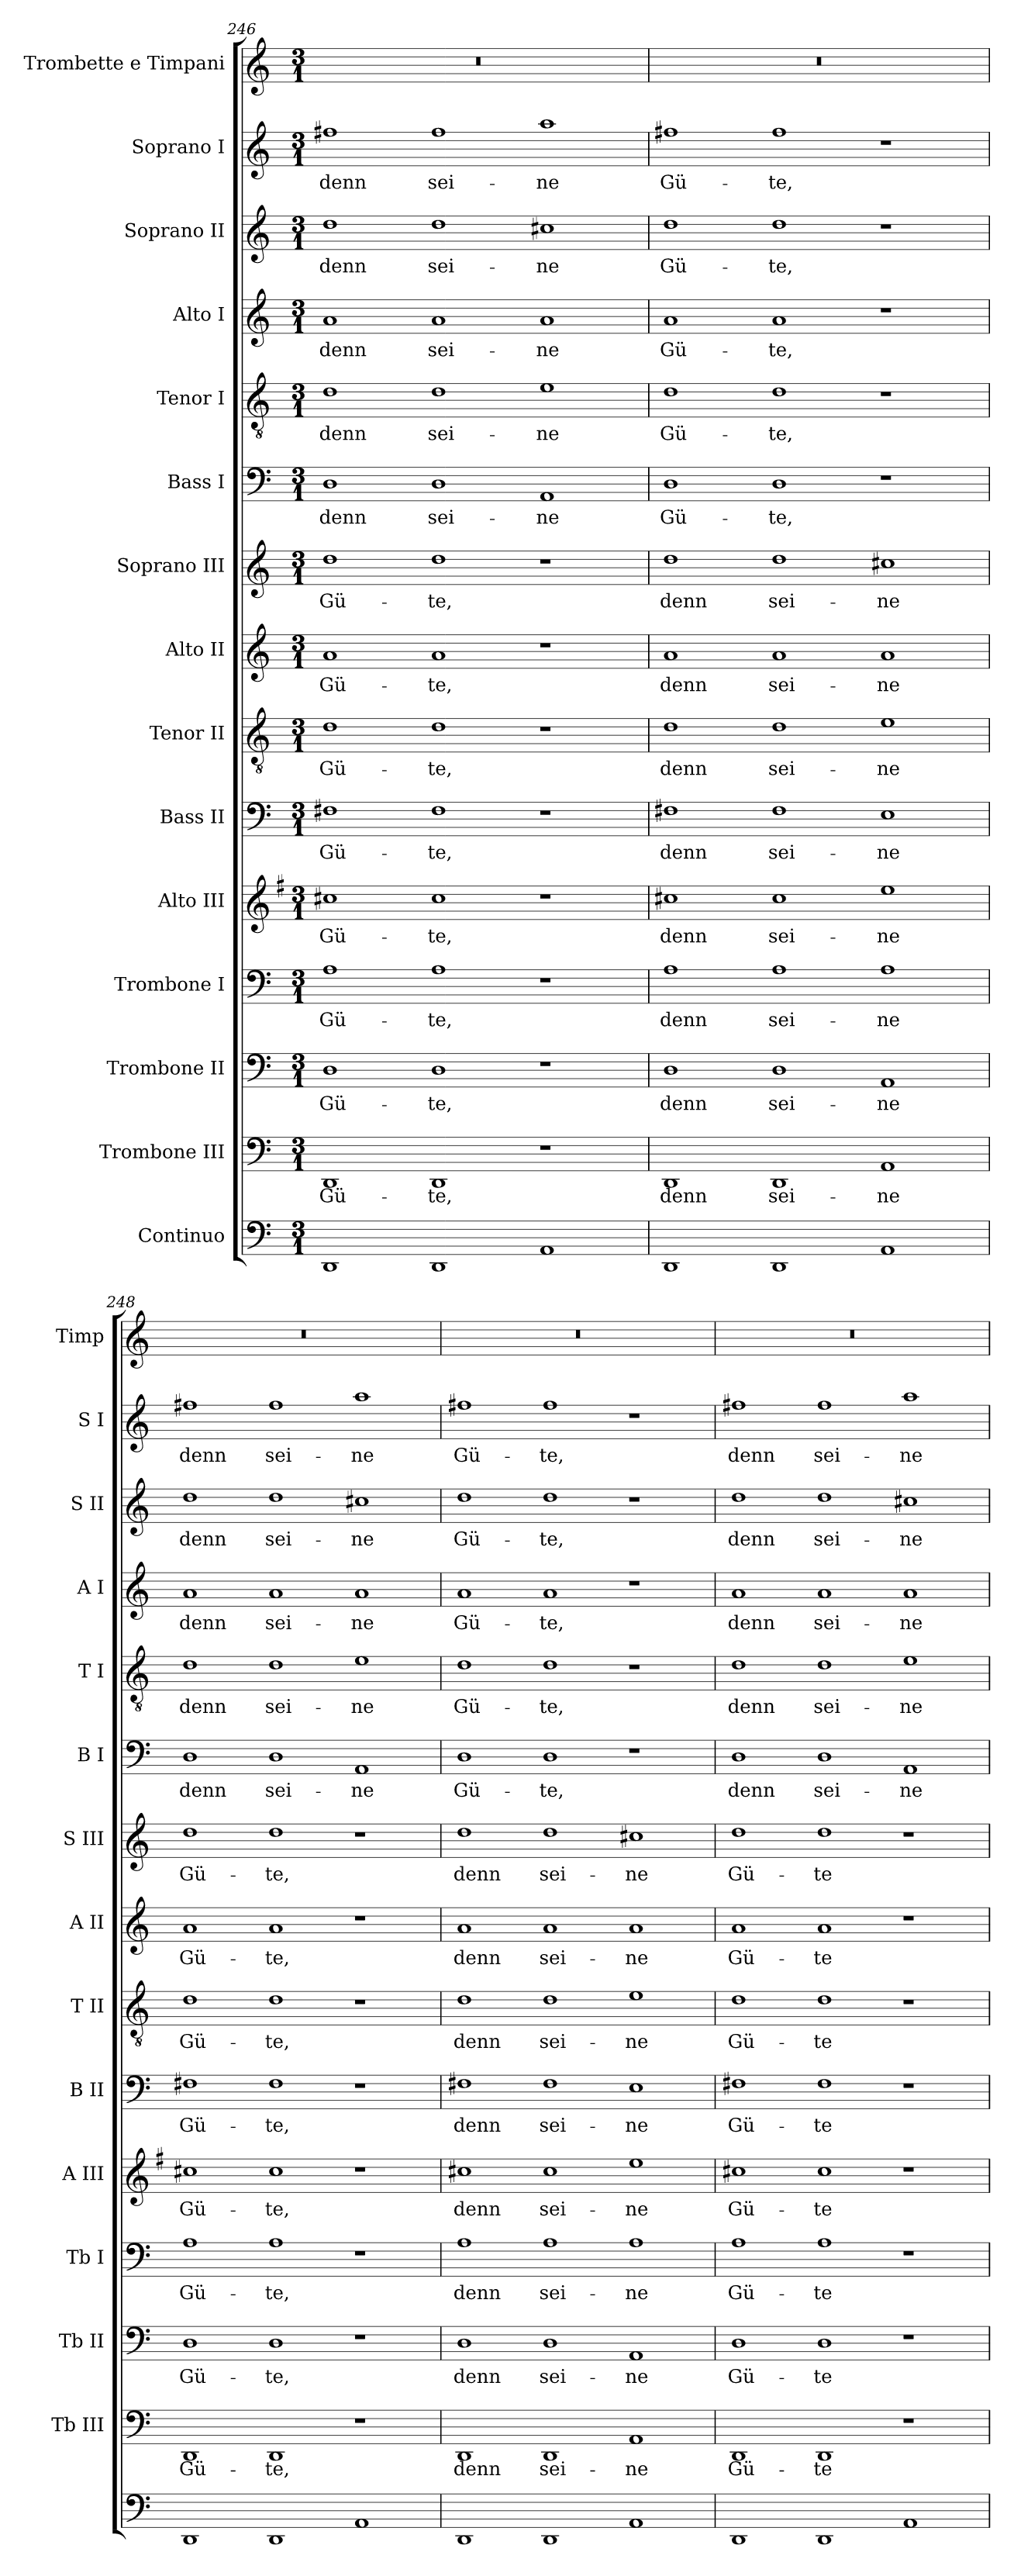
**kern	**kern	**text	**kern	**text	**kern	**text	**kern	**text	**kern	**text	**kern	**text	**kern	**text	**kern	**text	**kern	**text	**kern	**text	**kern	**text	**kern	**text	**kern	**text	**kern
*part15	*part14	*part14	*part13	*part13	*part12	*part12	*part11	*part11	*part10	*part10	*part9	*part9	*part8	*part8	*part7	*part7	*part6	*part6	*part5	*part5	*part4	*part4	*part3	*part3	*part2	*part2	*part1
*staff15	*staff14	*staff14	*staff13	*staff13	*staff12	*staff12	*staff11	*staff11	*staff10	*staff10	*staff9	*staff9	*staff8	*staff8	*staff7	*staff7	*staff6	*staff6	*staff5	*staff5	*staff4	*staff4	*staff3	*staff3	*staff2	*staff2	*staff1
*I"Continuo	*I"Trombone III	*	*I"Trombone II	*	*I"Trombone I	*	*I"Alto III	*	*I"Bass II	*	*I"Tenor II	*	*I"Alto II	*	*I"Soprano III	*	*I"Bass I	*	*I"Tenor I	*	*I"Alto I	*	*I"Soprano II	*	*I"Soprano I	*	*I"Trombette  e Timpani
*	*I'Tb III	*	*I'Tb II	*	*I'Tb I	*	*I'A III	*	*I'B II	*	*I'T II	*	*I'A II	*	*I'S III	*	*I'B I	*	*I'T I	*	*I'A I	*	*I'S II	*	*I'S I	*	*I'Timp
*clefF4	*clefF4	*	*clefF4	*	*clefF4	*	*clefG2	*	*clefF4	*	*clefGv2	*	*clefG2	*	*clefG2	*	*clefF4	*	*clefGv2	*	*clefG2	*	*clefG2	*	*clefG2	*	*clefG2
*	*	*	*	*	*	*	*ITrd4c7	*	*	*	*	*	*	*	*	*	*	*	*	*	*	*	*	*	*	*	*
*k[]	*k[]	*	*k[]	*	*k[]	*	*k[]	*	*k[]	*	*k[]	*	*k[]	*	*k[]	*	*k[]	*	*k[]	*	*k[]	*	*k[]	*	*k[]	*	*k[]
*C:	*C:	*	*C:	*	*C:	*	*C:	*	*C:	*	*C:	*	*C:	*	*C:	*	*C:	*	*C:	*	*C:	*	*C:	*	*C:	*	*C:
*M3/1	*M3/1	*	*M3/1	*	*M3/1	*	*M3/1	*	*M3/1	*	*M3/1	*	*M3/1	*	*M3/1	*	*M3/1	*	*M3/1	*	*M3/1	*	*M3/1	*	*M3/1	*	*M3/1
=246	=246	=246	=246	=246	=246	=246	=246	=246	=246	=246	=246	=246	=246	=246	=246	=246	=246	=246	=246	=246	=246	=246	=246	=246	=246	=246	=246
!	!	!LO:LY:b	!	!LO:LY:b	!	!LO:LY:b	!	!LO:LY:b	!	!LO:LY:b	!	!LO:LY:b	!	!LO:LY:b	!	!LO:LY:b	!	!LO:LY:b	!	!LO:LY:b	!	!LO:LY:b	!	!LO:LY:b	!	!LO:LY:b	!LO:N:vis=0
1DD	1DD	Gü-	1D	Gü-	1A	Gü-	1f#X	Gü-	1F#X	Gü-	1d	Gü-	1a	Gü-	1dd	Gü-	1D	denn	1d	denn	1a	denn	1dd	denn	1ff#X	denn	0.r
!	!	!LO:LY:b	!	!LO:LY:b	!	!LO:LY:b	!	!LO:LY:b	!	!LO:LY:b	!	!LO:LY:b	!	!LO:LY:b	!	!LO:LY:b	!	!LO:LY:b	!	!LO:LY:b	!	!LO:LY:b	!	!LO:LY:b	!	!LO:LY:b	!
1DD	1DD	-te,	1D	-te,	1A	-te,	1f#	-te,	1F#	-te,	1d	-te,	1a	-te,	1dd	-te,	1D	sei-	1d	sei-	1a	sei-	1dd	sei-	1ff#	sei-	.
!	!	!	!	!	!	!	!	!	!	!	!	!	!	!	!	!	!	!LO:LY:b	!	!LO:LY:b	!	!LO:LY:b	!	!LO:LY:b	!	!LO:LY:b	!
1AA	1r	.	1r	.	1r	.	1r	.	1r	.	1r	.	1r	.	1r	.	1AA	-ne	1e	-ne	1a	-ne	1cc#X	-ne	1aa	-ne	.
=247	=247	=247	=247	=247	=247	=247	=247	=247	=247	=247	=247	=247	=247	=247	=247	=247	=247	=247	=247	=247	=247	=247	=247	=247	=247	=247	=247
!	!	!LO:LY:b	!	!LO:LY:b	!	!LO:LY:b	!	!LO:LY:b	!	!LO:LY:b	!	!LO:LY:b	!	!LO:LY:b	!	!LO:LY:b	!	!LO:LY:b	!	!LO:LY:b	!	!LO:LY:b	!	!LO:LY:b	!	!LO:LY:b	!LO:N:vis=0
1DD	1DD	denn	1D	denn	1A	denn	1f#X	denn	1F#X	denn	1d	denn	1a	denn	1dd	denn	1D	Gü-	1d	Gü-	1a	Gü-	1dd	Gü-	1ff#X	Gü-	0.r
!	!	!LO:LY:b	!	!LO:LY:b	!	!LO:LY:b	!	!LO:LY:b	!	!LO:LY:b	!	!LO:LY:b	!	!LO:LY:b	!	!LO:LY:b	!	!LO:LY:b	!	!LO:LY:b	!	!LO:LY:b	!	!LO:LY:b	!	!LO:LY:b	!
1DD	1DD	sei-	1D	sei-	1A	sei-	1f#	sei-	1F#	sei-	1d	sei-	1a	sei-	1dd	sei-	1D	-te,	1d	-te,	1a	-te,	1dd	-te,	1ff#	-te,	.
!	!	!LO:LY:b	!	!LO:LY:b	!	!LO:LY:b	!	!LO:LY:b	!	!LO:LY:b	!	!LO:LY:b	!	!LO:LY:b	!	!LO:LY:b	!	!	!	!	!	!	!	!	!	!	!
1AA	1AA	-ne	1AA	-ne	1A	-ne	1a	-ne	1E	-ne	1e	-ne	1a	-ne	1cc#X	-ne	1r	.	1r	.	1r	.	1r	.	1r	.	.
=248	=248	=248	=248	=248	=248	=248	=248	=248	=248	=248	=248	=248	=248	=248	=248	=248	=248	=248	=248	=248	=248	=248	=248	=248	=248	=248	=248
!	!	!LO:LY:b	!	!LO:LY:b	!	!LO:LY:b	!	!LO:LY:b	!	!LO:LY:b	!	!LO:LY:b	!	!LO:LY:b	!	!LO:LY:b	!	!LO:LY:b	!	!LO:LY:b	!	!LO:LY:b	!	!LO:LY:b	!	!LO:LY:b	!LO:N:vis=0
1DD	1DD	Gü-	1D	Gü-	1A	Gü-	1f#X	Gü-	1F#X	Gü-	1d	Gü-	1a	Gü-	1dd	Gü-	1D	denn	1d	denn	1a	denn	1dd	denn	1ff#X	denn	0.r
!	!	!LO:LY:b	!	!LO:LY:b	!	!LO:LY:b	!	!LO:LY:b	!	!LO:LY:b	!	!LO:LY:b	!	!LO:LY:b	!	!LO:LY:b	!	!LO:LY:b	!	!LO:LY:b	!	!LO:LY:b	!	!LO:LY:b	!	!LO:LY:b	!
1DD	1DD	-te,	1D	-te,	1A	-te,	1f#	-te,	1F#	-te,	1d	-te,	1a	-te,	1dd	-te,	1D	sei-	1d	sei-	1a	sei-	1dd	sei-	1ff#	sei-	.
!	!	!	!	!	!	!	!	!	!	!	!	!	!	!	!	!	!	!LO:LY:b	!	!LO:LY:b	!	!LO:LY:b	!	!LO:LY:b	!	!LO:LY:b	!
1AA	1r	.	1r	.	1r	.	1r	.	1r	.	1r	.	1r	.	1r	.	1AA	-ne	1e	-ne	1a	-ne	1cc#X	-ne	1aa	-ne	.
=249	=249	=249	=249	=249	=249	=249	=249	=249	=249	=249	=249	=249	=249	=249	=249	=249	=249	=249	=249	=249	=249	=249	=249	=249	=249	=249	=249
!	!	!LO:LY:b	!	!LO:LY:b	!	!LO:LY:b	!	!LO:LY:b	!	!LO:LY:b	!	!LO:LY:b	!	!LO:LY:b	!	!LO:LY:b	!	!LO:LY:b	!	!LO:LY:b	!	!LO:LY:b	!	!LO:LY:b	!	!LO:LY:b	!LO:N:vis=0
1DD	1DD	denn	1D	denn	1A	denn	1f#X	denn	1F#X	denn	1d	denn	1a	denn	1dd	denn	1D	Gü-	1d	Gü-	1a	Gü-	1dd	Gü-	1ff#X	Gü-	0.r
!	!	!LO:LY:b	!	!LO:LY:b	!	!LO:LY:b	!	!LO:LY:b	!	!LO:LY:b	!	!LO:LY:b	!	!LO:LY:b	!	!LO:LY:b	!	!LO:LY:b	!	!LO:LY:b	!	!LO:LY:b	!	!LO:LY:b	!	!LO:LY:b	!
1DD	1DD	sei-	1D	sei-	1A	sei-	1f#	sei-	1F#	sei-	1d	sei-	1a	sei-	1dd	sei-	1D	-te,	1d	-te,	1a	-te,	1dd	-te,	1ff#	-te,	.
!	!	!LO:LY:b	!	!LO:LY:b	!	!LO:LY:b	!	!LO:LY:b	!	!LO:LY:b	!	!LO:LY:b	!	!LO:LY:b	!	!LO:LY:b	!	!	!	!	!	!	!	!	!	!	!
1AA	1AA	-ne	1AA	-ne	1A	-ne	1a	-ne	1E	-ne	1e	-ne	1a	-ne	1cc#X	-ne	1r	.	1r	.	1r	.	1r	.	1r	.	.
=250	=250	=250	=250	=250	=250	=250	=250	=250	=250	=250	=250	=250	=250	=250	=250	=250	=250	=250	=250	=250	=250	=250	=250	=250	=250	=250	=250
!	!	!LO:LY:b	!	!LO:LY:b	!	!LO:LY:b	!	!LO:LY:b	!	!LO:LY:b	!	!LO:LY:b	!	!LO:LY:b	!	!LO:LY:b	!	!LO:LY:b	!	!LO:LY:b	!	!LO:LY:b	!	!LO:LY:b	!	!LO:LY:b	!LO:N:vis=0
1DD	1DD	Gü-	1D	Gü-	1A	Gü-	1f#X	Gü-	1F#X	Gü-	1d	Gü-	1a	Gü-	1dd	Gü-	1D	denn	1d	denn	1a	denn	1dd	denn	1ff#X	denn	0.r
!	!	!LO:LY:b	!	!LO:LY:b	!	!LO:LY:b	!	!LO:LY:b	!	!LO:LY:b	!	!LO:LY:b	!	!LO:LY:b	!	!LO:LY:b	!	!LO:LY:b	!	!LO:LY:b	!	!LO:LY:b	!	!LO:LY:b	!	!LO:LY:b	!
1DD	1DD	-te	1D	-te	1A	-te	1f#	-te	1F#	-te	1d	-te	1a	-te	1dd	-te	1D	sei-	1d	sei-	1a	sei-	1dd	sei-	1ff#	sei-	.
!	!	!	!	!	!	!	!	!	!	!	!	!	!	!	!	!	!	!LO:LY:b	!	!LO:LY:b	!	!LO:LY:b	!	!LO:LY:b	!	!LO:LY:b	!
1AA	1r	.	1r	.	1r	.	1r	.	1r	.	1r	.	1r	.	1r	.	1AA	-ne	1e	-ne	1a	-ne	1cc#X	-ne	1aa	-ne	.
=	=	=	=	=	=	=	=	=	=	=	=	=	=	=	=	=	=	=	=	=	=	=	=	=	=	=	=
*-	*-	*-	*-	*-	*-	*-	*-	*-	*-	*-	*-	*-	*-	*-	*-	*-	*-	*-	*-	*-	*-	*-	*-	*-	*-	*-	*-
